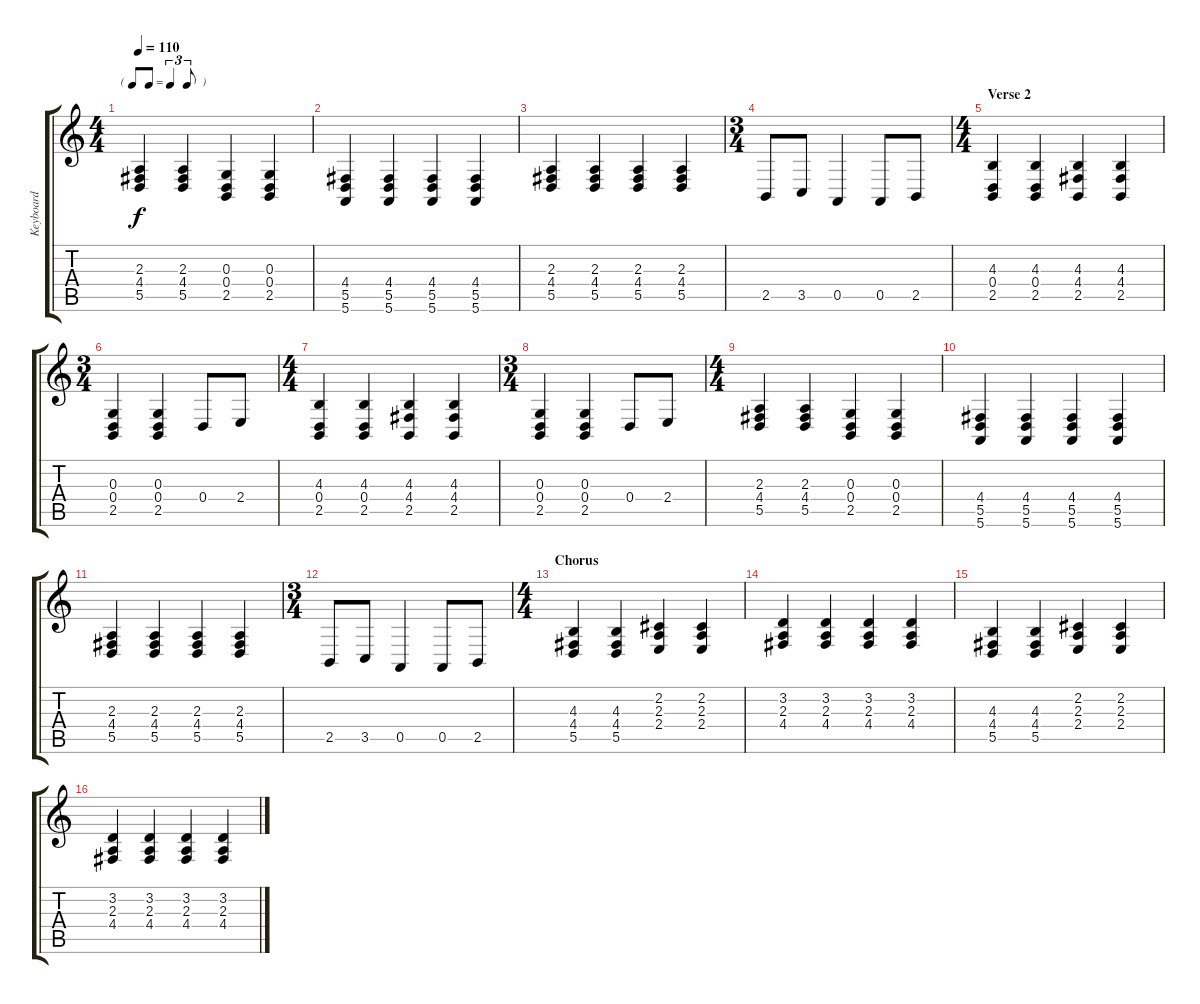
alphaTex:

\track ("Keyboard" "Keyboard") {instrument harpsichord}
\staff {score tabs}
\tuning (E4 B3 G3 D3 A2 E2) {hide}
\ts (4 4)
\tf triplet8th
\tempo 110
\clef g2
\ks c
(2.3 4.4 5.5).4{dy f} (2.3 4.4 5.5).4 (0.3 0.4 2.5).4 (0.3 0.4 2.5).4 |
(4.4 5.5 5.6).4 (4.4 5.5 5.6).4 (4.4 5.5 5.6).4 (4.4 5.5 5.6).4 |
(2.3 4.4 5.5).4 (2.3 4.4 5.5).4 (2.3 4.4 5.5).4 (2.3 4.4 5.5).4 |
\ts (3 4)
2.5.8 3.5.8 0.5.4 0.5.8 2.5.8 |
\ts (4 4)
\section ("" "Verse 2")
(4.3 0.4 2.5).4 (4.3 0.4 2.5).4 (4.3 4.4 2.5).4 (4.3 4.4 2.5).4 |
\ts (3 4)
(0.3 0.4 2.5).4 (0.3 0.4 2.5).4 0.4.8 2.4.8 |
\ts (4 4)
(4.3 0.4 2.5).4 (4.3 0.4 2.5).4 (4.3 4.4 2.5).4 (4.3 4.4 2.5).4 |
\ts (3 4)
(0.3 0.4 2.5).4 (0.3 0.4 2.5).4 0.4.8 2.4.8 |
\ts (4 4)
(2.3 4.4 5.5).4 (2.3 4.4 5.5).4 (0.3 0.4 2.5).4 (0.3 0.4 2.5).4 |
(4.4 5.5 5.6).4 (4.4 5.5 5.6).4 (4.4 5.5 5.6).4 (4.4 5.5 5.6).4 |
(2.3 4.4 5.5).4 (2.3 4.4 5.5).4 (2.3 4.4 5.5).4 (2.3 4.4 5.5).4 |
\ts (3 4)
2.5.8 3.5.8 0.5.4 0.5.8 2.5.8 |
\ts (4 4)
\section ("" "Chorus")
(4.3 4.4 5.5).4 (4.3 4.4 5.5).4 (2.2 2.3 2.4).4 (2.2 2.3 2.4).4 |
(3.2 2.3 4.4).4 (3.2 2.3 4.4).4 (3.2 2.3 4.4).4 (3.2 2.3 4.4).4 |
(4.3 4.4 5.5).4 (4.3 4.4 5.5).4 (2.2 2.3 2.4).4 (2.2 2.3 2.4).4 |
(3.2 2.3 4.4).4 (3.2 2.3 4.4).4 (3.2 2.3 4.4).4 (3.2 2.3 4.4).4
